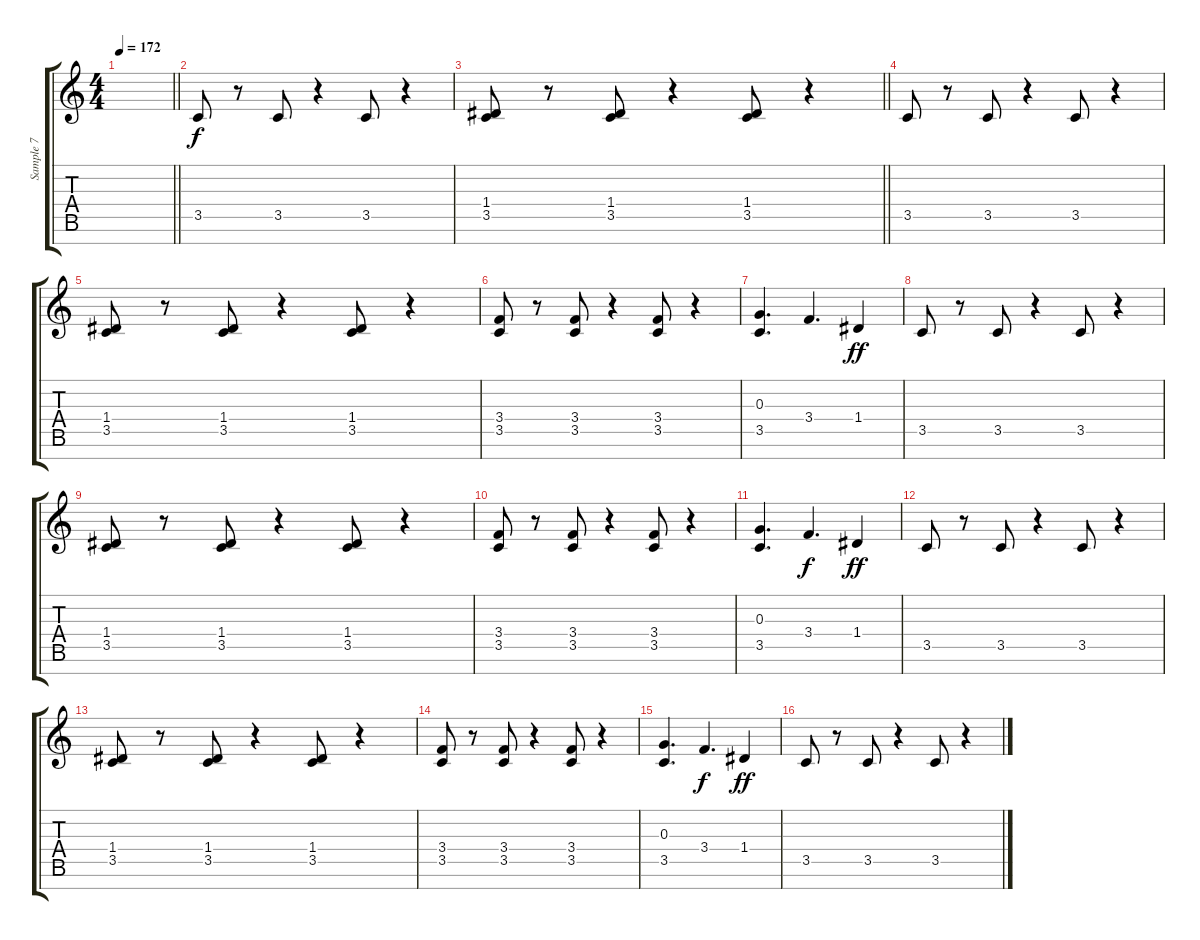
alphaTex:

\track ("Sample 7" "Sample 7") {instrument synthbass1}
\staff {score tabs}
\tuning (E4 B3 G3 D3 A2 E2 B1) {hide}
\ts (4 4)
\tempo 172
\clef g2
\barLineRight lightlight
\ks c
|
\section ("" " ")
3.5.8 r.8 3.5.8 r.4 3.5.8 r.4 |
\barLineRight lightlight
(1.4 3.5).8 r.8 (1.4 3.5).8 r.4 (1.4 3.5).8 r.4 |
\section ("" " ")
3.5.8 r.8 3.5.8 r.4 3.5.8 r.4 |
(1.4 3.5).8 r.8 (1.4 3.5).8 r.4 (1.4 3.5).8 r.4 |
(3.4 3.5).8 r.8 (3.4 3.5).8 r.4 (3.4 3.5).8 r.4 |
(0.3 3.5).4{d} 3.4.4{d dy f} 1.4.4{dy ff} |
3.5.8 r.8 3.5.8 r.4 3.5.8 r.4 |
(1.4 3.5).8 r.8 (1.4 3.5).8 r.4 (1.4 3.5).8 r.4 |
(3.4 3.5).8 r.8 (3.4 3.5).8 r.4 (3.4 3.5).8 r.4 |
(0.3 3.5).4{d} 3.4.4{d dy f} 1.4.4{dy ff} |
3.5.8 r.8 3.5.8 r.4 3.5.8 r.4 |
(1.4 3.5).8 r.8 (1.4 3.5).8 r.4 (1.4 3.5).8 r.4 |
(3.4 3.5).8 r.8 (3.4 3.5).8 r.4 (3.4 3.5).8 r.4 |
(0.3 3.5).4{d} 3.4.4{d dy f} 1.4.4{dy ff} |
3.5.8 r.8 3.5.8 r.4 3.5.8 r.4
